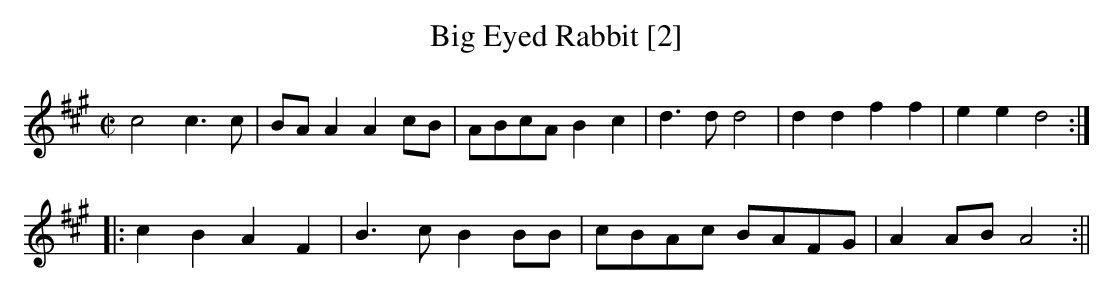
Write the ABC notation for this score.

X:1
T:Big Eyed Rabbit [2]
M:C|
L:1/8
K:A
c4 c3c |BA A2 A2cB | ABcA B2c2 | d3d d4 | d2d2f2f2 | e2e2 d4 :|
|: c2 B2 A2 F2 | B3c B2BB | cBAc BAFG | A2 AB A4 :||
